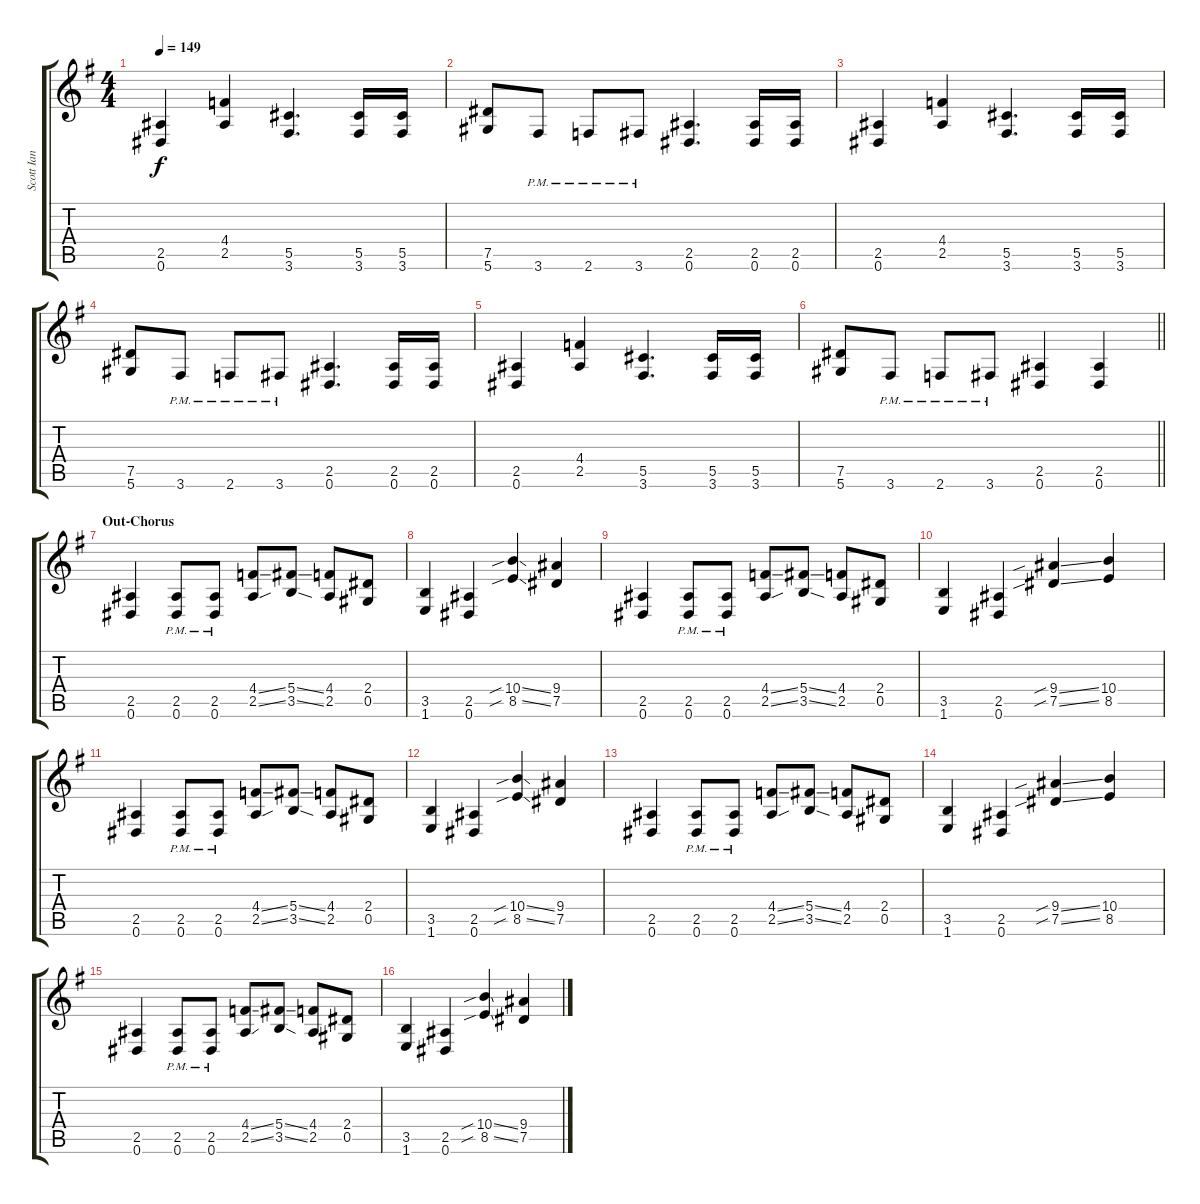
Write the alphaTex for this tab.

\track ("Scott Ian" "Scott Ian") {instrument distortionguitar}
\staff {score tabs}
\tuning (Eb4 Bb3 Gb3 Db3 Ab2 Eb2) {hide}
\ts (4 4)
\tempo 149
\clef g2
\ks g
(2.5 0.6).4{dy f} (4.4 2.5).4 (5.5 3.6).4{d} (5.5 3.6).16 (5.5 3.6).16 |
(7.5 5.6).8 3.6{pm}.8 2.6{pm}.8 3.6{pm}.8 (2.5 0.6).4{d} (2.5 0.6).16 (2.5 0.6).16 |
(2.5 0.6).4 (4.4 2.5).4 (5.5 3.6).4{d} (5.5 3.6).16 (5.5 3.6).16 |
(7.5 5.6).8 3.6{pm}.8 2.6{pm}.8 3.6{pm}.8 (2.5 0.6).4{d} (2.5 0.6).16 (2.5 0.6).16 |
(2.5 0.6).4 (4.4 2.5).4 (5.5 3.6).4{d} (5.5 3.6).16 (5.5 3.6).16 |
\barLineRight lightlight
(7.5 5.6).8 3.6{pm}.8 2.6{pm}.8 3.6{pm}.8 (2.5 0.6).4 (2.5 0.6).4 |
\section ("" "Out-Chorus")
(2.5 0.6).4 (2.5{pm} 0.6{pm}).8 (2.5{pm} 0.6{pm}).8 (4.4{ss} 2.5{ss}).8 (5.4{ss} 3.5{ss}).8 (4.4 2.5).8 (2.4 0.5).8 |
(3.5 1.6).4 (2.5 0.6).4 (10.4{sib ss} 8.5{sib ss}).4 (9.4 7.5).4 |
(2.5 0.6).4 (2.5{pm} 0.6{pm}).8 (2.5{pm} 0.6{pm}).8 (4.4{ss} 2.5{ss}).8 (5.4{ss} 3.5{ss}).8 (4.4 2.5).8 (2.4 0.5).8 |
(3.5 1.6).4 (2.5 0.6).4 (9.4{sib ss} 7.5{sib ss}).4 (10.4 8.5).4 |
(2.5 0.6).4 (2.5{pm} 0.6{pm}).8 (2.5{pm} 0.6{pm}).8 (4.4{ss} 2.5{ss}).8 (5.4{ss} 3.5{ss}).8 (4.4 2.5).8 (2.4 0.5).8 |
(3.5 1.6).4 (2.5 0.6).4 (10.4{sib ss} 8.5{sib ss}).4 (9.4 7.5).4 |
(2.5 0.6).4 (2.5{pm} 0.6{pm}).8 (2.5{pm} 0.6{pm}).8 (4.4{ss} 2.5{ss}).8 (5.4{ss} 3.5{ss}).8 (4.4 2.5).8 (2.4 0.5).8 |
(3.5 1.6).4 (2.5 0.6).4 (9.4{sib ss} 7.5{sib ss}).4 (10.4 8.5).4 |
(2.5 0.6).4 (2.5{pm} 0.6{pm}).8 (2.5{pm} 0.6{pm}).8 (4.4{ss} 2.5{ss}).8 (5.4{ss} 3.5{ss}).8 (4.4 2.5).8 (2.4 0.5).8 |
(3.5 1.6).4 (2.5 0.6).4 (10.4{sib ss} 8.5{sib ss}).4 (9.4 7.5).4
